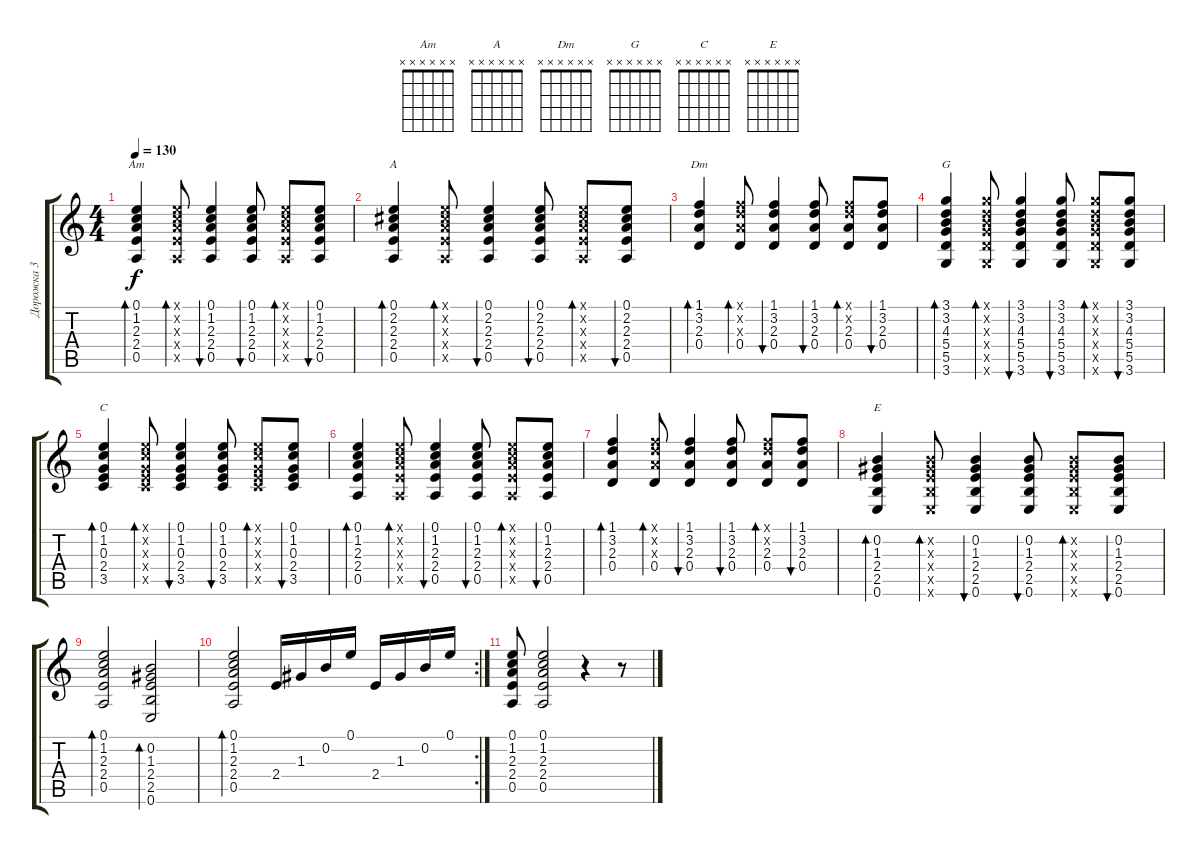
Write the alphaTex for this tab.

\track ("Дорожка 3" "Дорожка 3") {instrument acousticguitarnylon}
\staff {score tabs}
\tuning (E4 B3 G3 D3 A2 E2) {hide}
\chord ("Am" x x x x x x)
\chord ("A" x x x x x x)
\chord ("Dm" x x x x x x)
\chord ("G" x x x x x x)
\chord ("C" x x x x x x)
\chord ("E" x x x x x x)
\ts (4 4)
\tempo 130
\clef g2
\ks c
(0.1 1.2 2.3 2.4 0.5).4{bd 60 ch "Am" dy f instrument acousticguitarsteel} (0.1{x} 1.2{x} 2.3{x} 2.4{x} 0.5{x}).8{bd 60} (0.1 1.2 2.3 2.4 0.5).4{bu 60} (0.1 1.2 2.3 2.4 0.5).8{bu 60} (0.1{x} 1.2{x} 2.3{x} 2.4{x} 0.5{x}).8{bd 60} (0.1 1.2 2.3 2.4 0.5).8{bu 60} |
(0.1 2.2 2.3 2.4 0.5).4{bd 60 ch "A" instrument acousticguitarsteel} (0.1{x} 2.2{x} 2.3{x} 2.4{x} 0.5{x}).8{bd 60} (0.1 2.2 2.3 2.4 0.5).4{bu 60} (0.1 2.2 2.3 2.4 0.5).8{bu 60} (0.1{x} 2.2{x} 2.3{x} 2.4{x} 0.5{x}).8{bd 60} (0.1 2.2 2.3 2.4 0.5).8{bu 60} |
(1.1 3.2 2.3 0.4).4{bd 60 ch "Dm" instrument acousticguitarsteel} (1.1{x} 3.2{x} 2.3{x} 0.4).8{bd 60} (1.1 3.2 2.3 0.4).4{bu 60} (1.1 3.2 2.3 0.4).8{bu 60} (1.1{x} 3.2{x} 2.3 0.4).8{bd 60} (1.1 3.2 2.3 0.4).8{bu 60} |
(3.1 3.2 4.3 5.4 5.5 3.6).4{bd 60 ch "G" instrument acousticguitarsteel} (3.1{x} 3.2{x} 4.3{x} 5.4{x} 5.5{x} 3.6{x}).8{bd 60} (3.1 3.2 4.3 5.4 5.5 3.6).4{bu 60} (3.1 3.2 4.3 5.4 5.5 3.6).8{bu 60} (3.1{x} 3.2{x} 4.3{x} 5.4{x} 5.5{x} 3.6{x}).8{bd 60} (3.1 3.2 4.3 5.4 5.5 3.6).8{bu 60} |
(0.1 1.2 0.3 2.4 3.5).4{bd 60 ch "C" instrument acousticguitarsteel} (0.1{x} 1.2{x} 0.3{x} 2.4{x} 3.5{x}).8{bd 60} (0.1 1.2 0.3 2.4 3.5).4{bu 60} (0.1 1.2 0.3 2.4 3.5).8{bu 60} (0.1{x} 1.2{x} 0.3{x} 2.4{x} 3.5{x}).8{bd 60} (0.1 1.2 0.3 2.4 3.5).8{bu 60} |
(0.1 1.2 2.3 2.4 0.5).4{bd 60 instrument acousticguitarsteel} (0.1{x} 1.2{x} 2.3{x} 2.4{x} 0.5{x}).8{bd 60} (0.1 1.2 2.3 2.4 0.5).4{bu 60} (0.1 1.2 2.3 2.4 0.5).8{bu 60} (0.1{x} 1.2{x} 2.3{x} 2.4{x} 0.5{x}).8{bd 60} (0.1 1.2 2.3 2.4 0.5).8{bu 60} |
(1.1 3.2 2.3 0.4).4{bd 60 instrument acousticguitarsteel} (1.1{x} 3.2{x} 2.3{x} 0.4).8{bd 60} (1.1 3.2 2.3 0.4).4{bu 60} (1.1 3.2 2.3 0.4).8{bu 60} (1.1{x} 3.2{x} 2.3 0.4).8{bd 60} (1.1 3.2 2.3 0.4).8{bu 60} |
(0.2 1.3 2.4 2.5 0.6).4{bd 60 ch "E" instrument acousticguitarsteel} (0.2{x} 1.3{x} 2.4{x} 2.5{x} 0.6{x}).8{bd 60} (0.2 1.3 2.4 2.5 0.6).4{bu 60} (0.2 1.3 2.4 2.5 0.6).8{bu 60} (0.2{x} 1.3{x} 2.4{x} 2.5{x} 0.6{x}).8{bd 60} (0.2 1.3 2.4 2.5 0.6).8{bu 60} |
(0.1 1.2 2.3 2.4 0.5).2{bd 60} (0.2 1.3 2.4 2.5 0.6).2{bd 60} |
\rc 2
(0.1 1.2 2.3 2.4 0.5).2{bd 60} 2.4.16 1.3.16 0.2.16 0.1.16 2.4.16 1.3.16 0.2.16 0.1.16 |
(0.1 1.2 2.3 2.4 0.5).8 (0.1 1.2 2.3 2.4 0.5).2 r.4 r.8
